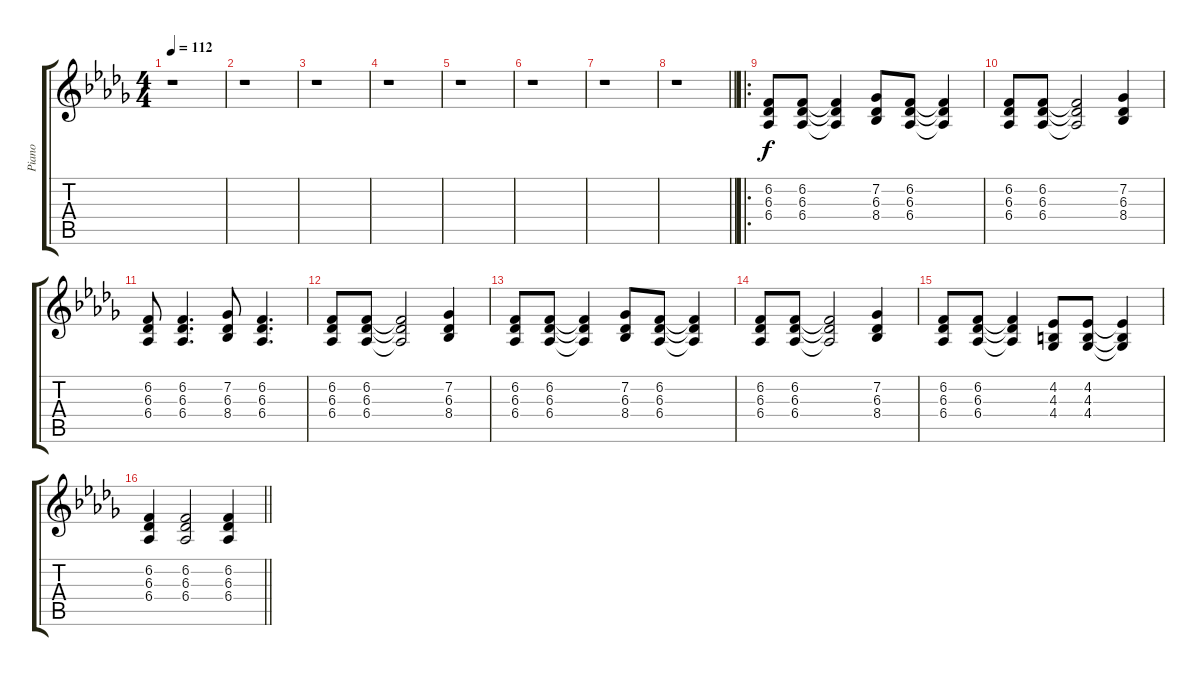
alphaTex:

\track ("Piano" "Piano") {instrument acousticgrandpiano}
\staff {score tabs}
\tuning (E4 B3 G3 D3 A2 E2) {hide}
\ts (4 4)
\tempo 112
\clef g2
\ks db
r.1{dy f instrument acousticgrandpiano} |
r.1 |
r.1 |
r.1 |
r.1 |
r.1 |
r.1 |
\barLineRight lightlight
r.1 |
\ro
(6.2 6.3 6.4).8 (6.2 6.3 6.4).8 (6.2{t} 6.3{t} 6.4{t}).4 (7.2 6.3 8.4).8 (6.2 6.3 6.4).8 (6.2{t} 6.3{t} 6.4{t}).4 |
(6.2 6.3 6.4).8 (6.2 6.3 6.4).8 (6.2{t} 6.3{t} 6.4{t}).2 (7.2 6.3 8.4).4 |
(6.2 6.3 6.4).8 (6.2 6.3 6.4).4{d} (7.2 6.3 8.4).8 (6.2 6.3 6.4).4{d} |
(6.2 6.3 6.4).8 (6.2 6.3 6.4).8 (6.2{t} 6.3{t} 6.4{t}).2 (7.2 6.3 8.4).4 |
(6.2 6.3 6.4).8 (6.2 6.3 6.4).8 (6.2{t} 6.3{t} 6.4{t}).4 (7.2 6.3 8.4).8 (6.2 6.3 6.4).8 (6.2{t} 6.3{t} 6.4{t}).4 |
(6.2 6.3 6.4).8 (6.2 6.3 6.4).8 (6.2{t} 6.3{t} 6.4{t}).2 (7.2 6.3 8.4).4 |
(6.2 6.3 6.4).8 (6.2 6.3 6.4).8 (6.2{t} 6.3{t} 6.4{t}).4 (4.2 4.3 4.4).8 (4.2 4.3 4.4).8 (4.2{t} 4.3{t} 4.4{t}).4 |
\barLineRight lightlight
(6.2 6.3 6.4).4 (6.2 6.3 6.4).2 (6.2 6.3 6.4).4
